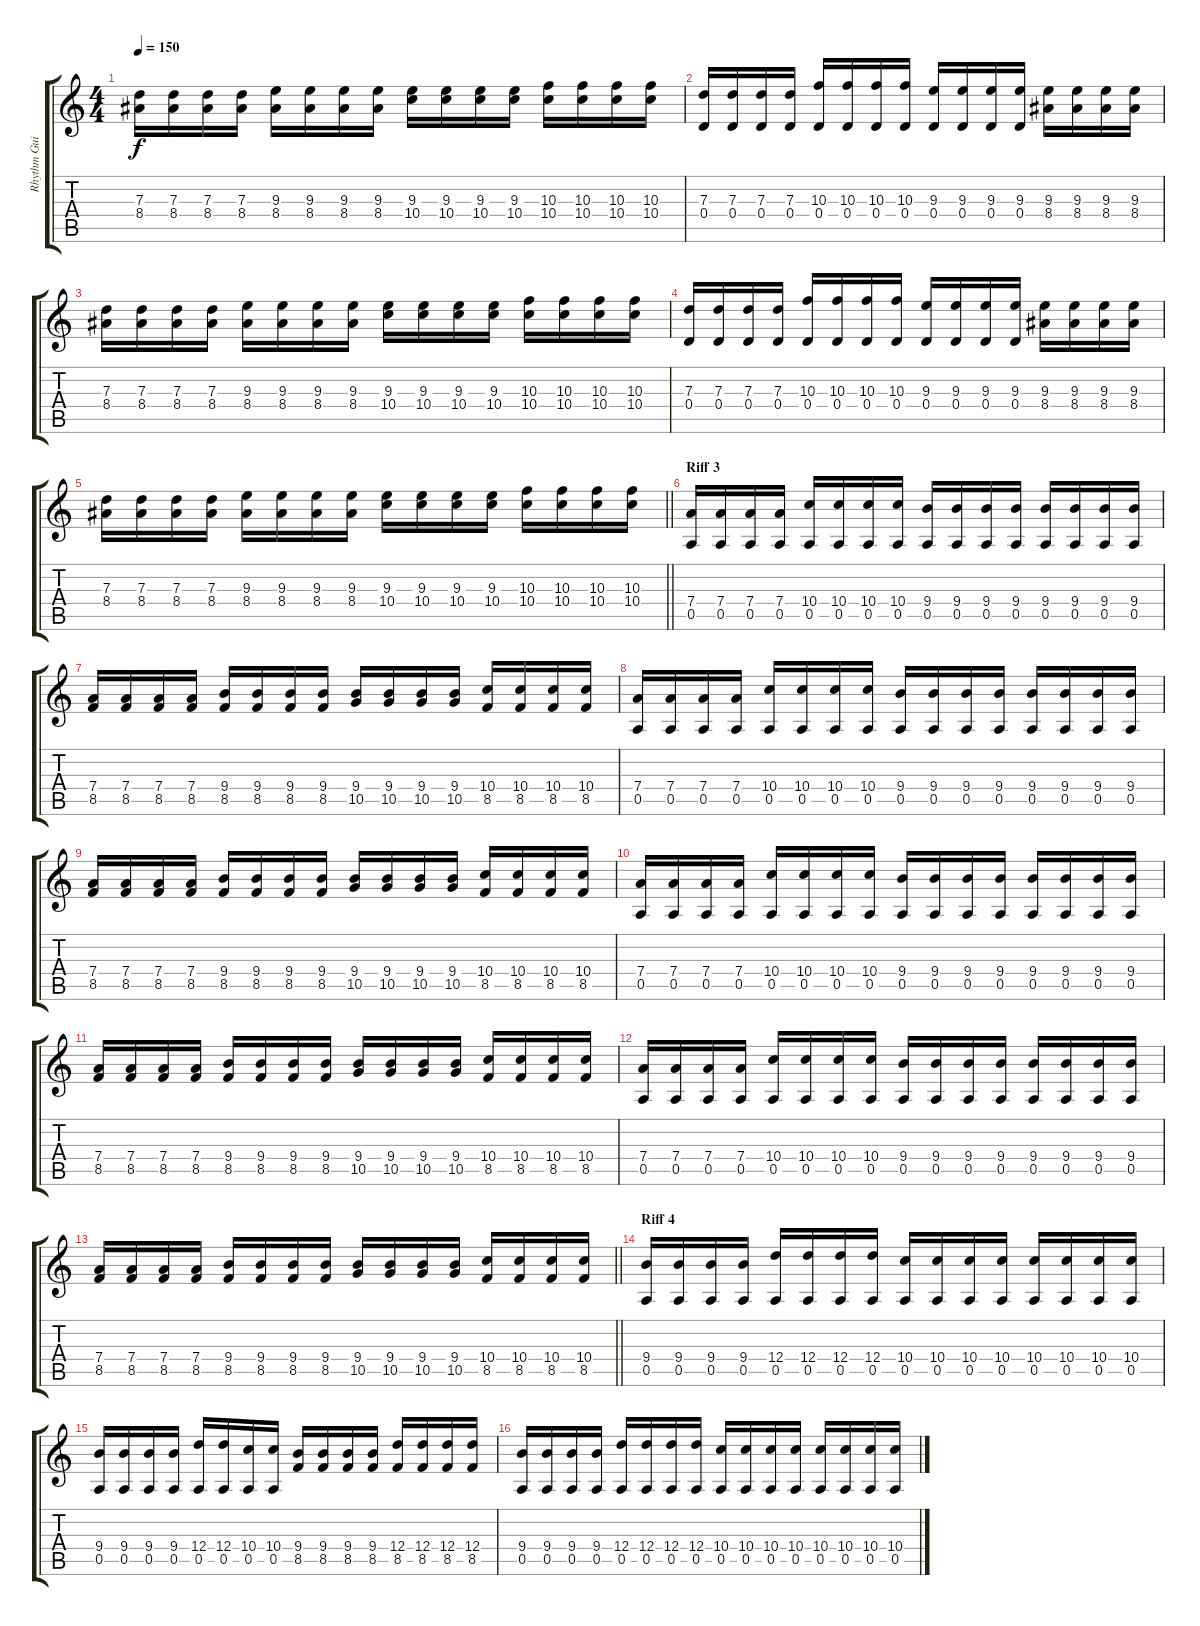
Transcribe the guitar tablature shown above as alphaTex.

\track ("Rhythm Guitar" "Rhythm Gui") {instrument distortionguitar}
\staff {score tabs}
\tuning (E4 B3 G3 D3 A2 E2) {hide}
\ts (4 4)
\tempo 150
\clef g2
\ks c
(7.3 8.4).16{dy f} (7.3 8.4).16 (7.3 8.4).16 (7.3 8.4).16 (9.3 8.4).16 (9.3 8.4).16 (9.3 8.4).16 (9.3 8.4).16 (9.3 10.4).16 (9.3 10.4).16 (9.3 10.4).16 (9.3 10.4).16 (10.3 10.4).16 (10.3 10.4).16 (10.3 10.4).16 (10.3 10.4).16 |
(7.3 0.4).16 (7.3 0.4).16 (7.3 0.4).16 (7.3 0.4).16 (10.3 0.4).16 (10.3 0.4).16 (10.3 0.4).16 (10.3 0.4).16 (9.3 0.4).16 (9.3 0.4).16 (9.3 0.4).16 (9.3 0.4).16 (9.3 8.4).16 (9.3 8.4).16 (9.3 8.4).16 (9.3 8.4).16 |
(7.3 8.4).16 (7.3 8.4).16 (7.3 8.4).16 (7.3 8.4).16 (9.3 8.4).16 (9.3 8.4).16 (9.3 8.4).16 (9.3 8.4).16 (9.3 10.4).16 (9.3 10.4).16 (9.3 10.4).16 (9.3 10.4).16 (10.3 10.4).16 (10.3 10.4).16 (10.3 10.4).16 (10.3 10.4).16 |
(7.3 0.4).16 (7.3 0.4).16 (7.3 0.4).16 (7.3 0.4).16 (10.3 0.4).16 (10.3 0.4).16 (10.3 0.4).16 (10.3 0.4).16 (9.3 0.4).16 (9.3 0.4).16 (9.3 0.4).16 (9.3 0.4).16 (9.3 8.4).16 (9.3 8.4).16 (9.3 8.4).16 (9.3 8.4).16 |
\barLineRight lightlight
(7.3 8.4).16 (7.3 8.4).16 (7.3 8.4).16 (7.3 8.4).16 (9.3 8.4).16 (9.3 8.4).16 (9.3 8.4).16 (9.3 8.4).16 (9.3 10.4).16 (9.3 10.4).16 (9.3 10.4).16 (9.3 10.4).16 (10.3 10.4).16 (10.3 10.4).16 (10.3 10.4).16 (10.3 10.4).16 |
\section ("" "Riff 3")
(7.4 0.5).16 (7.4 0.5).16 (7.4 0.5).16 (7.4 0.5).16 (10.4 0.5).16 (10.4 0.5).16 (10.4 0.5).16 (10.4 0.5).16 (9.4 0.5).16 (9.4 0.5).16 (9.4 0.5).16 (9.4 0.5).16 (9.4 0.5).16 (9.4 0.5).16 (9.4 0.5).16 (9.4 0.5).16 |
(7.4 8.5).16 (7.4 8.5).16 (7.4 8.5).16 (7.4 8.5).16 (9.4 8.5).16 (9.4 8.5).16 (9.4 8.5).16 (9.4 8.5).16 (9.4 10.5).16 (9.4 10.5).16 (9.4 10.5).16 (9.4 10.5).16 (10.4 8.5).16 (10.4 8.5).16 (10.4 8.5).16 (10.4 8.5).16 |
(7.4 0.5).16 (7.4 0.5).16 (7.4 0.5).16 (7.4 0.5).16 (10.4 0.5).16 (10.4 0.5).16 (10.4 0.5).16 (10.4 0.5).16 (9.4 0.5).16 (9.4 0.5).16 (9.4 0.5).16 (9.4 0.5).16 (9.4 0.5).16 (9.4 0.5).16 (9.4 0.5).16 (9.4 0.5).16 |
(7.4 8.5).16 (7.4 8.5).16 (7.4 8.5).16 (7.4 8.5).16 (9.4 8.5).16 (9.4 8.5).16 (9.4 8.5).16 (9.4 8.5).16 (9.4 10.5).16 (9.4 10.5).16 (9.4 10.5).16 (9.4 10.5).16 (10.4 8.5).16 (10.4 8.5).16 (10.4 8.5).16 (10.4 8.5).16 |
(7.4 0.5).16 (7.4 0.5).16 (7.4 0.5).16 (7.4 0.5).16 (10.4 0.5).16 (10.4 0.5).16 (10.4 0.5).16 (10.4 0.5).16 (9.4 0.5).16 (9.4 0.5).16 (9.4 0.5).16 (9.4 0.5).16 (9.4 0.5).16 (9.4 0.5).16 (9.4 0.5).16 (9.4 0.5).16 |
(7.4 8.5).16 (7.4 8.5).16 (7.4 8.5).16 (7.4 8.5).16 (9.4 8.5).16 (9.4 8.5).16 (9.4 8.5).16 (9.4 8.5).16 (9.4 10.5).16 (9.4 10.5).16 (9.4 10.5).16 (9.4 10.5).16 (10.4 8.5).16 (10.4 8.5).16 (10.4 8.5).16 (10.4 8.5).16 |
(7.4 0.5).16 (7.4 0.5).16 (7.4 0.5).16 (7.4 0.5).16 (10.4 0.5).16 (10.4 0.5).16 (10.4 0.5).16 (10.4 0.5).16 (9.4 0.5).16 (9.4 0.5).16 (9.4 0.5).16 (9.4 0.5).16 (9.4 0.5).16 (9.4 0.5).16 (9.4 0.5).16 (9.4 0.5).16 |
\barLineRight lightlight
(7.4 8.5).16 (7.4 8.5).16 (7.4 8.5).16 (7.4 8.5).16 (9.4 8.5).16 (9.4 8.5).16 (9.4 8.5).16 (9.4 8.5).16 (9.4 10.5).16 (9.4 10.5).16 (9.4 10.5).16 (9.4 10.5).16 (10.4 8.5).16 (10.4 8.5).16 (10.4 8.5).16 (10.4 8.5).16 |
\section ("" "Riff 4")
(9.4 0.5).16 (9.4 0.5).16 (9.4 0.5).16 (9.4 0.5).16 (12.4 0.5).16 (12.4 0.5).16 (12.4 0.5).16 (12.4 0.5).16 (10.4 0.5).16 (10.4 0.5).16 (10.4 0.5).16 (10.4 0.5).16 (10.4 0.5).16 (10.4 0.5).16 (10.4 0.5).16 (10.4 0.5).16 |
(9.4 0.5).16 (9.4 0.5).16 (9.4 0.5).16 (9.4 0.5).16 (12.4 0.5).16 (12.4 0.5).16 (10.4 0.5).16 (10.4 0.5).16 (9.4 8.5).16 (9.4 8.5).16 (9.4 8.5).16 (9.4 8.5).16 (12.4 8.5).16 (12.4 8.5).16 (12.4 8.5).16 (12.4 8.5).16 |
(9.4 0.5).16 (9.4 0.5).16 (9.4 0.5).16 (9.4 0.5).16 (12.4 0.5).16 (12.4 0.5).16 (12.4 0.5).16 (12.4 0.5).16 (10.4 0.5).16 (10.4 0.5).16 (10.4 0.5).16 (10.4 0.5).16 (10.4 0.5).16 (10.4 0.5).16 (10.4 0.5).16 (10.4 0.5).16
